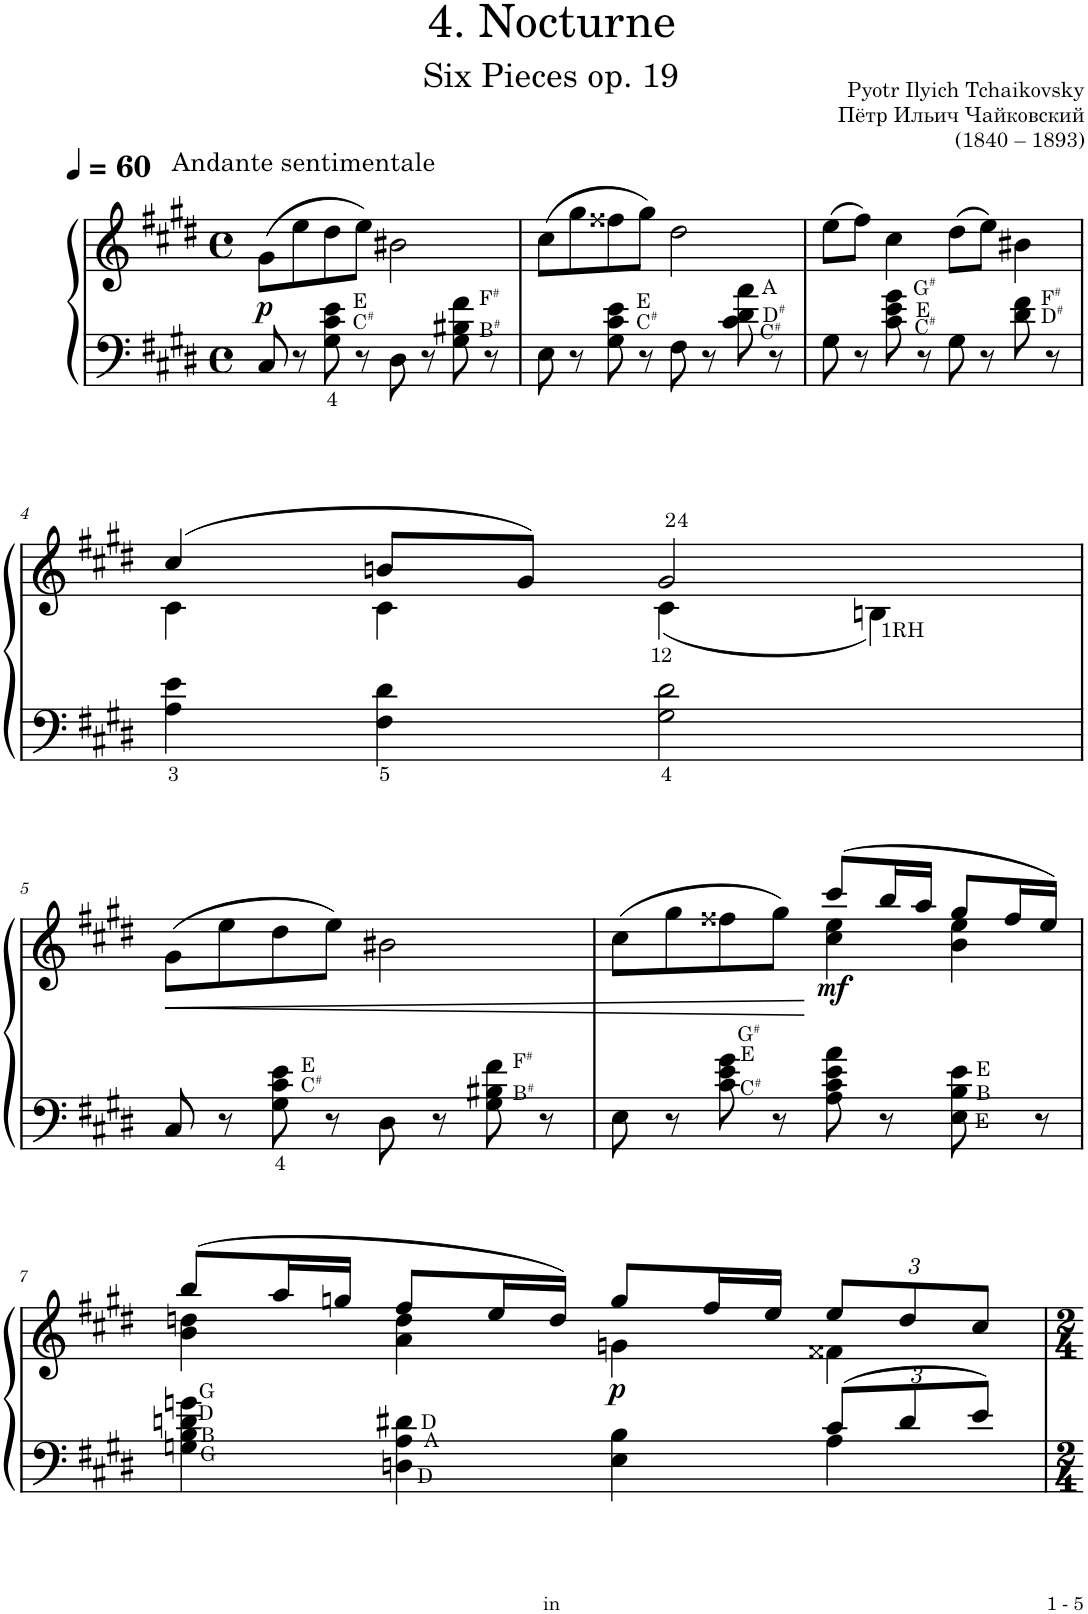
**kern	**kern	**dynam
*part1	*part1	*part1
*staff2	*staff1	*staff1/2
*I"Piano	*	*
*I'Pno.	*	*
*clefF4	*clefG2	*
*k[f#c#g#d#]	*k[f#c#g#d#]	*
*M4/4	*M4/4	*
*met(c)	*met(c)	*
*MM60	*MM60	*
=1	=1	=1
!	!LO:TX:a:t=Andante sentimentale	!
!	!	!LO:DY:b
8C#/	(8g#\L	p
8r	8ee\	.
!LO:TX:a:t=C	!	!
!LO:TX:a:t=#	!	!
!LO:TX:a:t=E	!	!
8G#\ 8c#\ 8e\	8dd#\	.
8r	8ee\J)	.
8D#\	2b#X\	.
8r	.	.
!LO:TX:a:t=B	!	!
!LO:TX:a:t=#	!	!
!LO:TX:a:t=F	!	!
!LO:TX:a:t=#	!	!
8G#\ 8B#X\ 8f#\	.	.
8r	.	.
=2	=2	=2
8E\	(8cc#\L	.
8r	8gg#\	.
!LO:TX:a:t=C	!	!
!LO:TX:a:t=#	!	!
!LO:TX:a:t=E	!	!
8G#\ 8c#\ 8e\	8ff##X\	.
8r	8gg#\J)	.
8F#\	2dd#\	.
8r	.	.
!LO:TX:a:t=D	!	!
!LO:TX:a:t=#	!	!
!LO:TX:a:t=C	!	!
!LO:TX:a:t=#	!	!
!LO:TX:a:t=A	!	!
8c#\ 8d#\ 8a\	.	.
8r	.	.
=3	=3	=3
8G#\	(8ee\L	.
8r	8ff#\J)	.
!LO:TX:a:t=C	!	!
!LO:TX:a:t=#	!	!
!LO:TX:a:t=E	!	!
!LO:TX:a:t=G	!	!
!LO:TX:a:t=#	!	!
8c#\ 8e\ 8g#\	4cc#\	.
8r	.	.
8G#\	(8dd#\L	.
8r	8ee\J)	.
!LO:TX:a:t=D	!	!
!LO:TX:a:t=#	!	!
!LO:TX:a:t=F	!	!
!LO:TX:a:t=#	!	!
8d#\ 8f#\	4b#X\	.
8r	.	.
!!LO:LB:g=z
=4	=4	=4
*	*^	*
4A\ 4e\	(4cc#/	4c#\	.
4F#\ 4d#\	8bn/L	4c#\	.
.	8g#/J)	.	.
2G#\ 2d#\	2g#/	(4c#\	.
.	.	4Bn\)	.
!!LO:LB:g=z
=5	=5	=5	=5
!	!	!	!LO:HP:b
*	*v	*v	*
8C#/	(8g#\L	<
8r	8ee\	.
!LO:TX:a:t=C	!	!
!LO:TX:a:t=#	!	!
!LO:TX:a:t=E	!	!
8G#\ 8c#\ 8e\	8dd#\	.
8r	8ee\J)	.
8D#\	2b#X\	.
8r	.	.
!LO:TX:a:t=B	!	!
!LO:TX:a:t=#	!	!
!LO:TX:a:t=F	!	!
!LO:TX:a:t=#	!	!
8G#\ 8B#X\ 8f#\	.	.
8r	.	.
=6	=6	=6
*	*^	*
8E\	(8cc#\L	2ryy	.
8r	8gg#\	.	.
!LO:TX:a:t=C	!	!	!
!LO:TX:a:t=#	!	!	!
!LO:TX:a:t=E	!	!	!
!LO:TX:a:t=G	!	!	!
!LO:TX:a:t=#	!	!	!
8c#\ 8e\ 8g#\	8ff##X\	.	.
8r	8gg#\J)	.	.
!	!	!	!LO:DY:n=1:b
8A\ 8c#\ 8e\ 8a\	(8ccc#/L	4cc#\ 4ee\	[ mf
8r	16bb/L	.	.
.	16aa/JJ	.	.
!LO:TX:a:t=E	!	!	!
!LO:TX:a:t=B	!	!	!
!LO:TX:a:t=E	!	!	!
8E\ 8B\ 8e\	8gg#/L	4b\ 4ee\	.
8r	16ff##/L	.	.
.	16ee/JJ)	.	.
!!LO:LB:g=z	!!
=7	=7	=7	=7
*^	*	*	*
!LO:TX:a:t=G	!	!	!	!
!LO:TX:a:t=B	!	!	!	!
!LO:TX:a:t=D	!	!	!	!
!LO:TX:a:t=G	!	!	!	!
4Gn\ 4B\ 4dn\ 4gn\	2.ryy	(8bb/L	4b\ 4ddn\	.
.	.	16aa/L	.	.
.	.	16ggn/JJ	.	.
!LO:TX:a:t=D	!	!	!	!
!LO:TX:a:t=A	!	!	!	!
!LO:TX:a:t=D	!	!	!	!
4Dn\ 4A\ 4d#X\	.	8ff#/L	4a\ 4dd\	.
.	.	16ee/L	.	.
.	.	16dd/JJ)	.	.
!	!	!	!	!LO:DY:b
4E\ 4B\	.	8gg/L	4gn\	p
.	.	16ff#/L	.	.
.	.	16ee/JJ	.	.
*Xbrackettup	*	*Xbrackettup	*	*
12c#/L	4A\	12ee/L	4f##X\	.
12d#/	.	12dd/	.	.
12e/J	.	12cc#/J	.	.
*v	*v	*	*	*
*	*v	*v	*
=	=	=
*-	*-	*-
